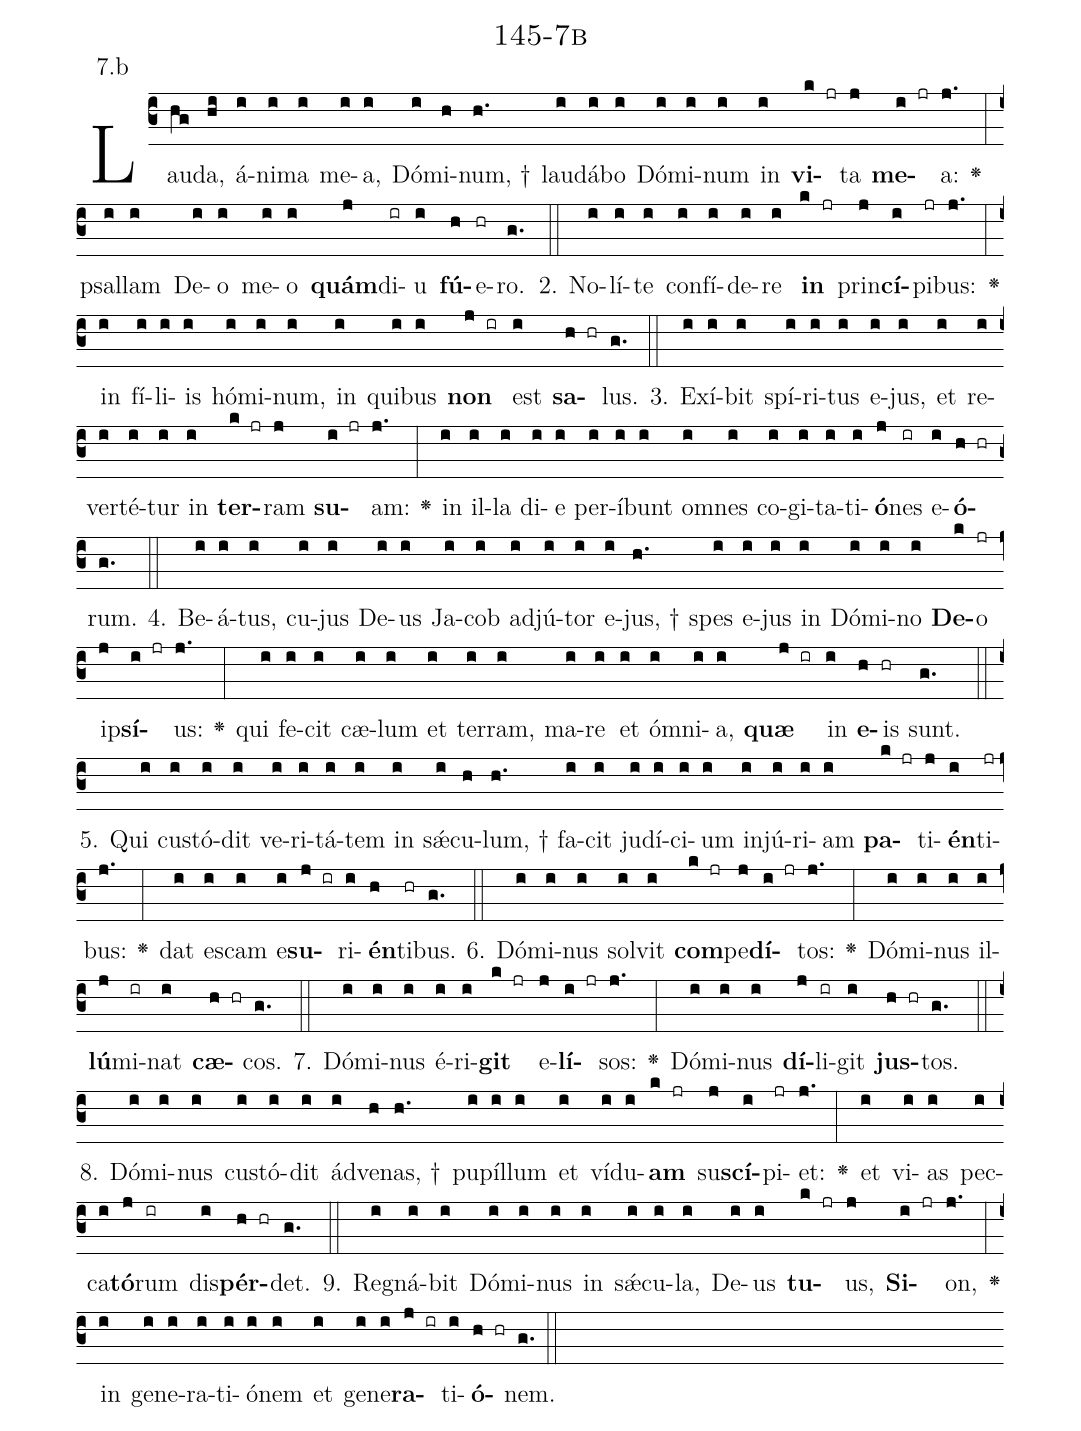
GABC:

name: 145-7b;
annotation: 7.b;
%%
(c3)Lau(hg)da,(hi) á(i)ni(i)ma(i) me(i)a,(i) Dó(i)mi(h)num, †(h.) lau(i)dá(i)bo(i) Dó(i)mi(i)num(i) in(i) <b>vi</b>(k jr)ta(j) <b>me</b>(i jr)a:(j.) <v>\greheightstar</v>(:) psal(i)lam(i) De(i)o(i) me(i)o(i) <b>quám</b>(j)di(ir)u(i) <b>fú</b>(h)e(hr)ro.(g.) (::)
2. No(i)lí(i)te(i) con(i)fí(i)de(i)re(i) <b>in</b>(k jr) prin(j)<b>cí</b>(i)pi(jr)bus:(j.) <v>\greheightstar</v>(:) in(i) fí(i)li(i)is(i) hó(i)mi(i)num,(i) in(i) qui(i)bus(i) <b>non</b>(j ir) est(i) <b>sa</b>(h hr)lus.(g.) (::)
3. Ex(i)í(i)bit(i) spí(i)ri(i)tus(i) e(i)jus,(i) et(i) re(i)ver(i)té(i)tur(i) in(i) <b>ter</b>(k jr)ram(j) <b>su</b>(i jr)am:(j.) <v>\greheightstar</v>(:) in(i) il(i)la(i) di(i)e(i) per(i)í(i)bunt(i) om(i)nes(i) co(i)gi(i)ta(i)ti(i)<b>ó</b>(j)nes(ir) e(i)<b>ó</b>(h hr)rum.(g.) (::)
4. Be(i)á(i)tus,(i) cu(i)jus(i) De(i)us(i) Ja(i)cob(i) ad(i)jú(i)tor(i) e(i)jus, †(h.) spes(i) e(i)jus(i) in(i) Dó(i)mi(i)no(i) <b>De</b>(k)o(jr) ip(j)<b>sí</b>(i jr)us:(j.) <v>\greheightstar</v>(:) qui(i) fe(i)cit(i) cæ(i)lum(i) et(i) ter(i)ram,(i) ma(i)re(i) et(i) óm(i)ni(i)a,(i) <b>quæ</b>(j ir) in(i) <b>e</b>(h)is(hr) sunt.(g.) (::)
5. Qui(i) cus(i)tó(i)dit(i) ve(i)ri(i)tá(i)tem(i) in(i) sǽ(i)cu(h)lum, †(h.) fa(i)cit(i) ju(i)dí(i)ci(i)um(i) in(i)jú(i)ri(i)am(i) <b>pa</b>(k jr)ti(j)<b>én</b>(i)ti(jr)bus:(j.) <v>\greheightstar</v>(:) dat(i) es(i)cam(i) e(i)<b>su</b>(j ir)ri(i)<b>én</b>(h)ti(hr)bus.(g.) (::)
6. Dó(i)mi(i)nus(i) sol(i)vit(i) <b>com</b>(k jr)pe(j)<b>dí</b>(i jr)tos:(j.) <v>\greheightstar</v>(:) Dó(i)mi(i)nus(i) il(i)<b>lú</b>(j)mi(ir)nat(i) <b>cæ</b>(h hr)cos.(g.) (::)
7. Dó(i)mi(i)nus(i) é(i)ri(i)<b>git</b>(k jr) e(j)<b>lí</b>(i jr)sos:(j.) <v>\greheightstar</v>(:) Dó(i)mi(i)nus(i) <b>dí</b>(j)li(ir)git(i) <b>jus</b>(h hr)tos.(g.) (::)
8. Dó(i)mi(i)nus(i) cus(i)tó(i)dit(i) ád(i)ve(h)nas, †(h.) pu(i)píl(i)lum(i) et(i) ví(i)du(i)<b>am</b>(k jr) su(j)<b>scí</b>(i)pi(jr)et:(j.) <v>\greheightstar</v>(:) et(i) vi(i)as(i) pec(i)ca(i)<b>tó</b>(j)rum(ir) dis(i)<b>pér</b>(h hr)det.(g.) (::)
9. Re(i)gná(i)bit(i) Dó(i)mi(i)nus(i) in(i) sǽ(i)cu(i)la,(i) De(i)us(i) <b>tu</b>(k jr)us,(j) <b>Si</b>(i jr)on,(j.) <v>\greheightstar</v>(:) in(i) ge(i)ne(i)ra(i)ti(i)ó(i)nem(i) et(i) ge(i)ne(i)<b>ra</b>(j ir)ti(i)<b>ó</b>(h hr)nem.(g.) (::)
